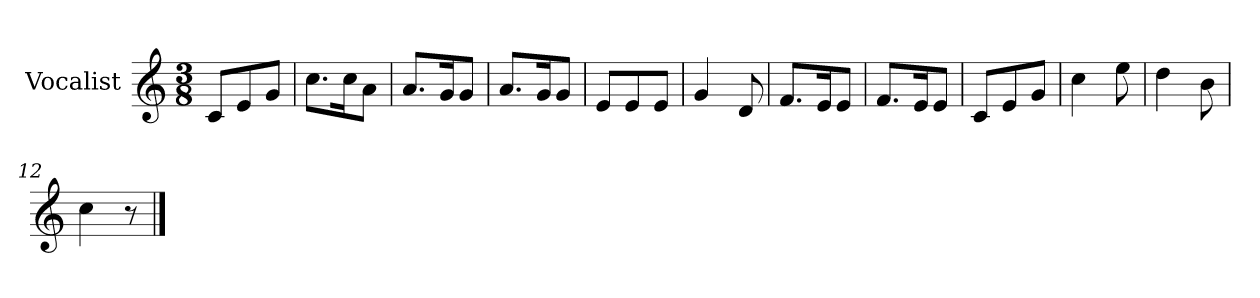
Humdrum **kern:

**kern
*part1
*staff1
*I"Vocalist
*k[]
*C:
*M3/8
=1
8cL
8e
8gJ
=2
8.ccL
16ccK
8aJ
=3
8.aL
16gK
8gJ
=4
8.aL
16gK
8gJ
=5
8eL
8e
8eJ
=6
4g
8d
=7
8.fL
16eK
8eJ
=8
8.fL
16eK
8eJ
=9
8cL
8e
8gJ
=10
4cc
8ee
=11
4dd
8b
=12
4cc
8r
==
*-
